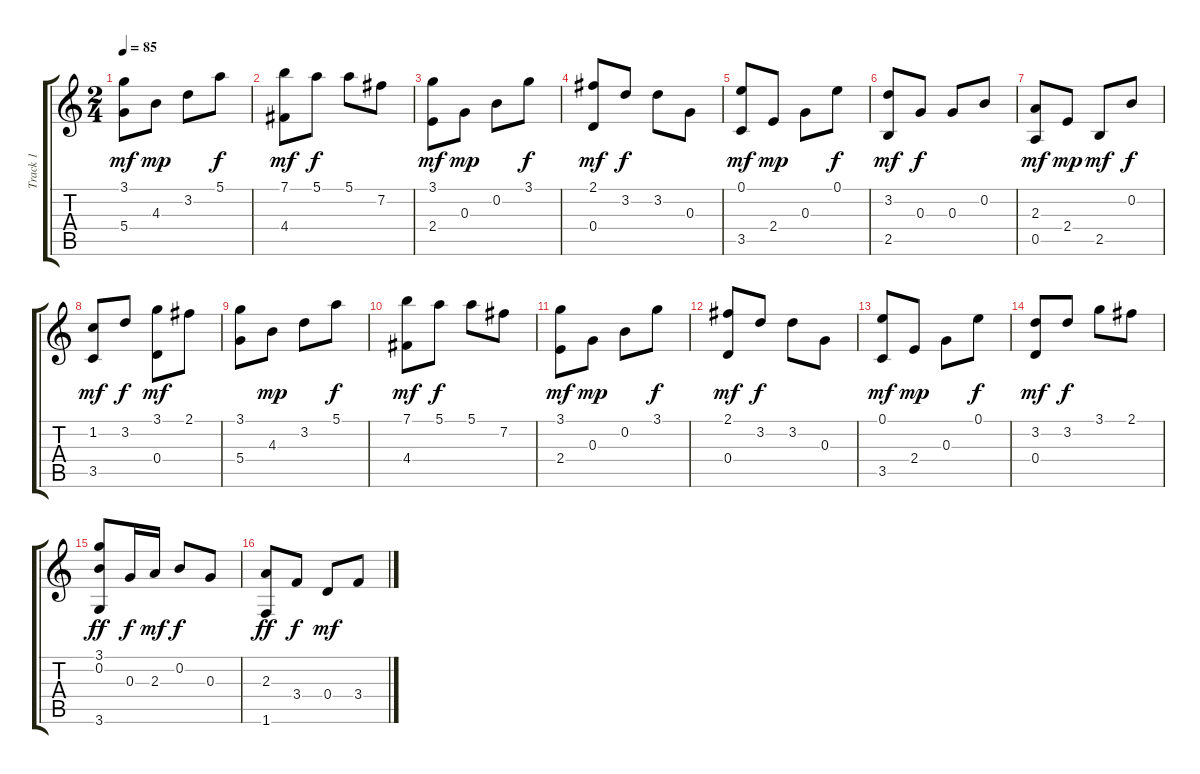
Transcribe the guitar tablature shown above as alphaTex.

\track ("Track 1" "Track 1") {instrument acousticguitarsteel}
\staff {score tabs}
\tuning (E4 B3 G3 D3 A2 E2) {hide}
\ts (2 4)
\tempo 85
\clef g2
\ks c
(3.1 5.4).8{dy mf} 4.3.8{dy mp} 3.2.8 5.1.8{dy f} |
(7.1 4.4).8{dy mf} 5.1.8{dy f} 5.1.8 7.2.8 |
(3.1 2.4).8{dy mf} 0.3.8{dy mp} 0.2.8 3.1.8{dy f} |
(2.1 0.4).8{dy mf} 3.2.8{dy f} 3.2.8 0.3.8 |
(0.1 3.5).8{dy mf} 2.4.8{dy mp} 0.3.8 0.1.8{dy f} |
(3.2 2.5).8{dy mf} 0.3.8{dy f} 0.3.8 0.2.8 |
(2.3 0.5).8{dy mf} 2.4.8{dy mp} 2.5.8{dy mf} 0.2.8{dy f} |
(1.2 3.5).8{dy mf} 3.2.8{dy f} (3.1 0.4).8{dy mf} 2.1.8 |
(3.1 5.4).8 4.3.8{dy mp} 3.2.8 5.1.8{dy f} |
(7.1 4.4).8{dy mf} 5.1.8{dy f} 5.1.8 7.2.8 |
(3.1 2.4).8{dy mf} 0.3.8{dy mp} 0.2.8 3.1.8{dy f} |
(2.1 0.4).8{dy mf} 3.2.8{dy f} 3.2.8 0.3.8 |
(0.1 3.5).8{dy mf} 2.4.8{dy mp} 0.3.8 0.1.8{dy f} |
(3.2 0.4).8{dy mf} 3.2.8{dy f} 3.1.8 2.1.8 |
(3.1 0.2 3.6).8{dy ff} 0.3.16{dy f} 2.3.16{dy mf} 0.2.8{dy f} 0.3.8 |
(2.3 1.6).8{dy ff} 3.4.8{dy f} 0.4.8{dy mf} 3.4.8
